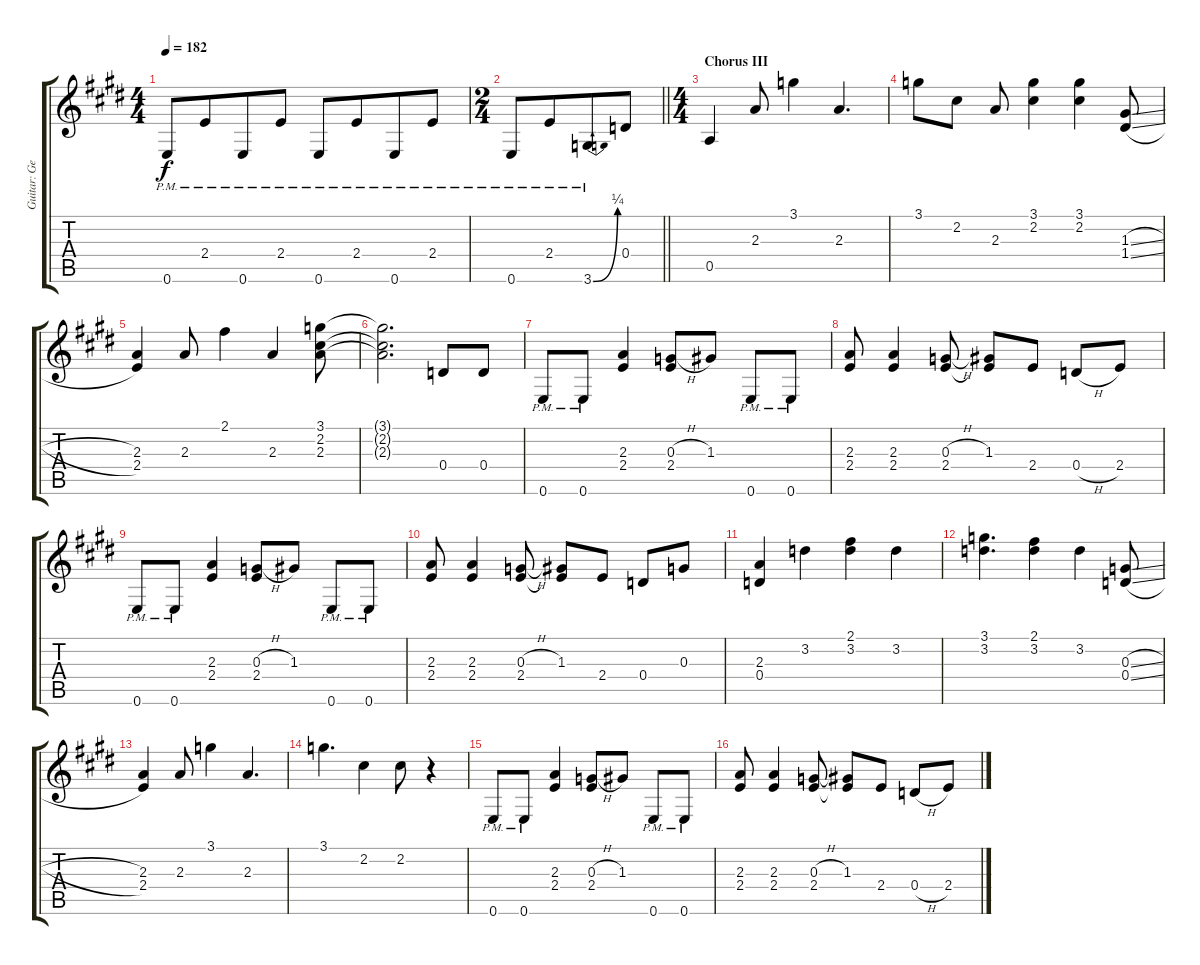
\track ("Guitar: George" "Guitar: Ge") {instrument distortionguitar}
\staff {score tabs}
\tuning (E4 B3 G3 D3 A2 E2) {hide}
\ts (4 4)
\tempo 182
\clef g2
\ks e
0.6{pm}.8{dy f} 2.4{pm}.8{beam merge} 0.6{pm}.8 2.4{pm}.8 0.6{pm}.8 2.4{pm}.8{beam merge} 0.6{pm}.8 2.4{pm}.8 |
\ts (2 4)
\barLineRight lightlight
0.6{pm}.8 2.4{pm}.8{beam merge} 3.6{be (bend 0 0 60 1) pm}.8 0.4.8 |
\ts (4 4)
\section ("" "Chorus III")
0.5.4 2.3.8 3.1.4 2.3.4{d} |
3.1.8 2.2.8 2.3.8 (3.1 2.2).4 (3.1 2.2).4 (1.3{sl} 1.4{sl}).8 |
(2.3 2.4).4 2.3.8 2.1.4 2.3.4 (3.1 2.2 2.3).8 |
(3.1{t} 2.2{t} 2.3{t}).2{d} 0.4.8 0.4.8 |
0.6{pm}.8 0.6{pm}.8 (2.3 2.4).4 (0.3{h} 2.4).8 1.3.8 0.6{pm}.8 0.6{pm}.8 |
(2.3 2.4).8 (2.3 2.4).4 (0.3{h} 2.4).8 (1.3 2.4{t}).8 2.4.8 0.4{h}.8 2.4.8 |
0.6{pm}.8 0.6{pm}.8 (2.3 2.4).4 (0.3{h} 2.4).8 1.3.8 0.6{pm}.8 0.6{pm}.8 |
(2.3 2.4).8 (2.3 2.4).4 (0.3{h} 2.4).8 (1.3 2.4{t}).8 2.4.8 0.4.8 0.3.8 |
(2.3 0.4).4 3.2.4 (2.1 3.2).4 3.2.4 |
(3.1 3.2).4{d} (2.1 3.2).4 3.2.4 (0.3{sl} 0.4{sl}).8 |
(2.3 2.4).4 2.3.8 3.1.4 2.3.4{d} |
3.1.4{d} 2.2.4 2.2.8 r.4 |
0.6{pm}.8 0.6{pm}.8 (2.3 2.4).4 (0.3{h} 2.4).8 1.3.8 0.6{pm}.8 0.6{pm}.8 |
(2.3 2.4).8 (2.3 2.4).4 (0.3{h} 2.4).8 (1.3 2.4{t}).8 2.4.8 0.4{h}.8 2.4.8
